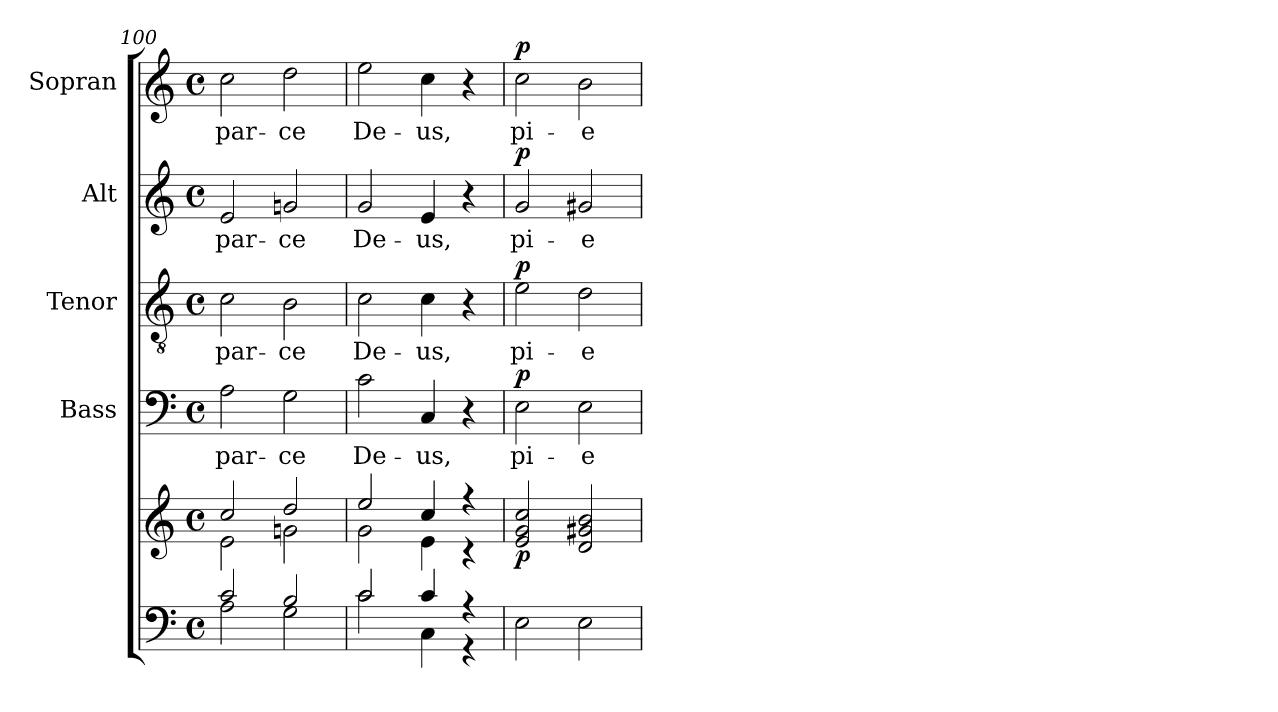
**kern	**kern	**dynam	**kern	**text	**dynam	**kern	**text	**dynam	**kern	**text	**dynam	**kern	**text	**dynam
*part5	*part5	*part5	*part4	*part4	*part4	*part3	*part3	*part3	*part2	*part2	*part2	*part1	*part1	*part1
*staff6	*staff5	*staff5/6	*staff4	*staff4	*staff4	*staff3	*staff3	*staff3	*staff2	*staff2	*staff2	*staff1	*staff1	*staff1
*	*	*	*I"Bass	*	*	*I"Tenor	*	*	*I"Alt	*	*	*I"Sopran	*	*
*	*	*	*I'B.	*	*	*I'T.	*	*	*I'A.	*	*	*I'S.	*	*
*clefF4	*clefG2	*	*clefF4	*	*	*clefGv2	*	*	*clefG2	*	*	*clefG2	*	*
*k[]	*k[]	*	*k[]	*	*	*k[]	*	*	*k[]	*	*	*k[]	*	*
*C:	*C:	*	*C:	*	*	*C:	*	*	*C:	*	*	*C:	*	*
*M4/4	*M4/4	*	*M4/4	*	*	*M4/4	*	*	*M4/4	*	*	*M4/4	*	*
*met(c)	*met(c)	*	*met(c)	*	*	*met(c)	*	*	*met(c)	*	*	*met(c)	*	*
=100	=100	=100	=100	=100	=100	=100	=100	=100	=100	=100	=100	=100	=100	=100
*^	*^	*	*	*	*	*	*	*	*	*	*	*	*	*
!	!	!	!	!	!	!LO:LY:b	!	!	!LO:LY:b	!	!	!LO:LY:b	!	!	!LO:LY:b	!
2c/	2A\	2cc/	2e\	.	2A\	par-	.	2c\	par-	.	2e/	par-	.	2cc\	par-	.
!	!	!	!	!	!	!LO:LY:b	!	!	!LO:LY:b	!	!	!LO:LY:b	!	!	!LO:LY:b	!
2B/	2G\	2dd/	2gn\	.	2G\	-ce	.	2B\	-ce	.	2gn/	-ce	.	2dd\	-ce	.
=101	=101	=101	=101	=101	=101	=101	=101	=101	=101	=101	=101	=101	=101	=101	=101	=101
!	!	!	!	!	!	!LO:LY:b	!	!	!LO:LY:b	!	!	!LO:LY:b	!	!	!LO:LY:b	!
2c/	2c\	2ee/	2g\	.	2c\	De-	.	2c\	De-	.	2g/	De-	.	2ee\	De-	.
!	!	!	!	!	!	!LO:LY:b	!	!	!LO:LY:b	!	!	!LO:LY:b	!	!	!LO:LY:b	!
4c/	4C\	4cc/	4e\	.	4C/	-us,	.	4c\	-us,	.	4e/	-us,	.	4cc\	-us,	.
4r	4r	4r	4r	.	4r	.	.	4r	.	.	4r	.	.	4r	.	.
=102	=102	=102	=102	=102	=102	=102	=102	=102	=102	=102	=102	=102	=102	=102	=102	=102
!	!	!	!	!LO:DY:b	!	!LO:LY:b	!LO:DY:a	!	!LO:LY:b	!LO:DY:a	!	!LO:LY:b	!LO:DY:a	!	!LO:LY:b	!LO:DY:a
*v	*v	*	*	*	*	*	*	*	*	*	*	*	*	*	*	*
*	*v	*v	*	*	*	*	*	*	*	*	*	*	*	*	*
2E\	2e/ 2g/ 2cc/	p	2E\	pi-	p	2e\	pi-	p	2g/	pi-	p	2cc\	pi-	p
!	!	!	!	!LO:LY:b	!	!	!LO:LY:b	!	!	!LO:LY:b	!	!	!LO:LY:b	!
2E\	2d/ 2g#X/ 2b/	.	2E\	-e	.	2d\	-e	.	2g#X/	-e	.	2b\	-e	.
=	=	=	=	=	=	=	=	=	=	=	=	=	=	=
*-	*-	*-	*-	*-	*-	*-	*-	*-	*-	*-	*-	*-	*-	*-
